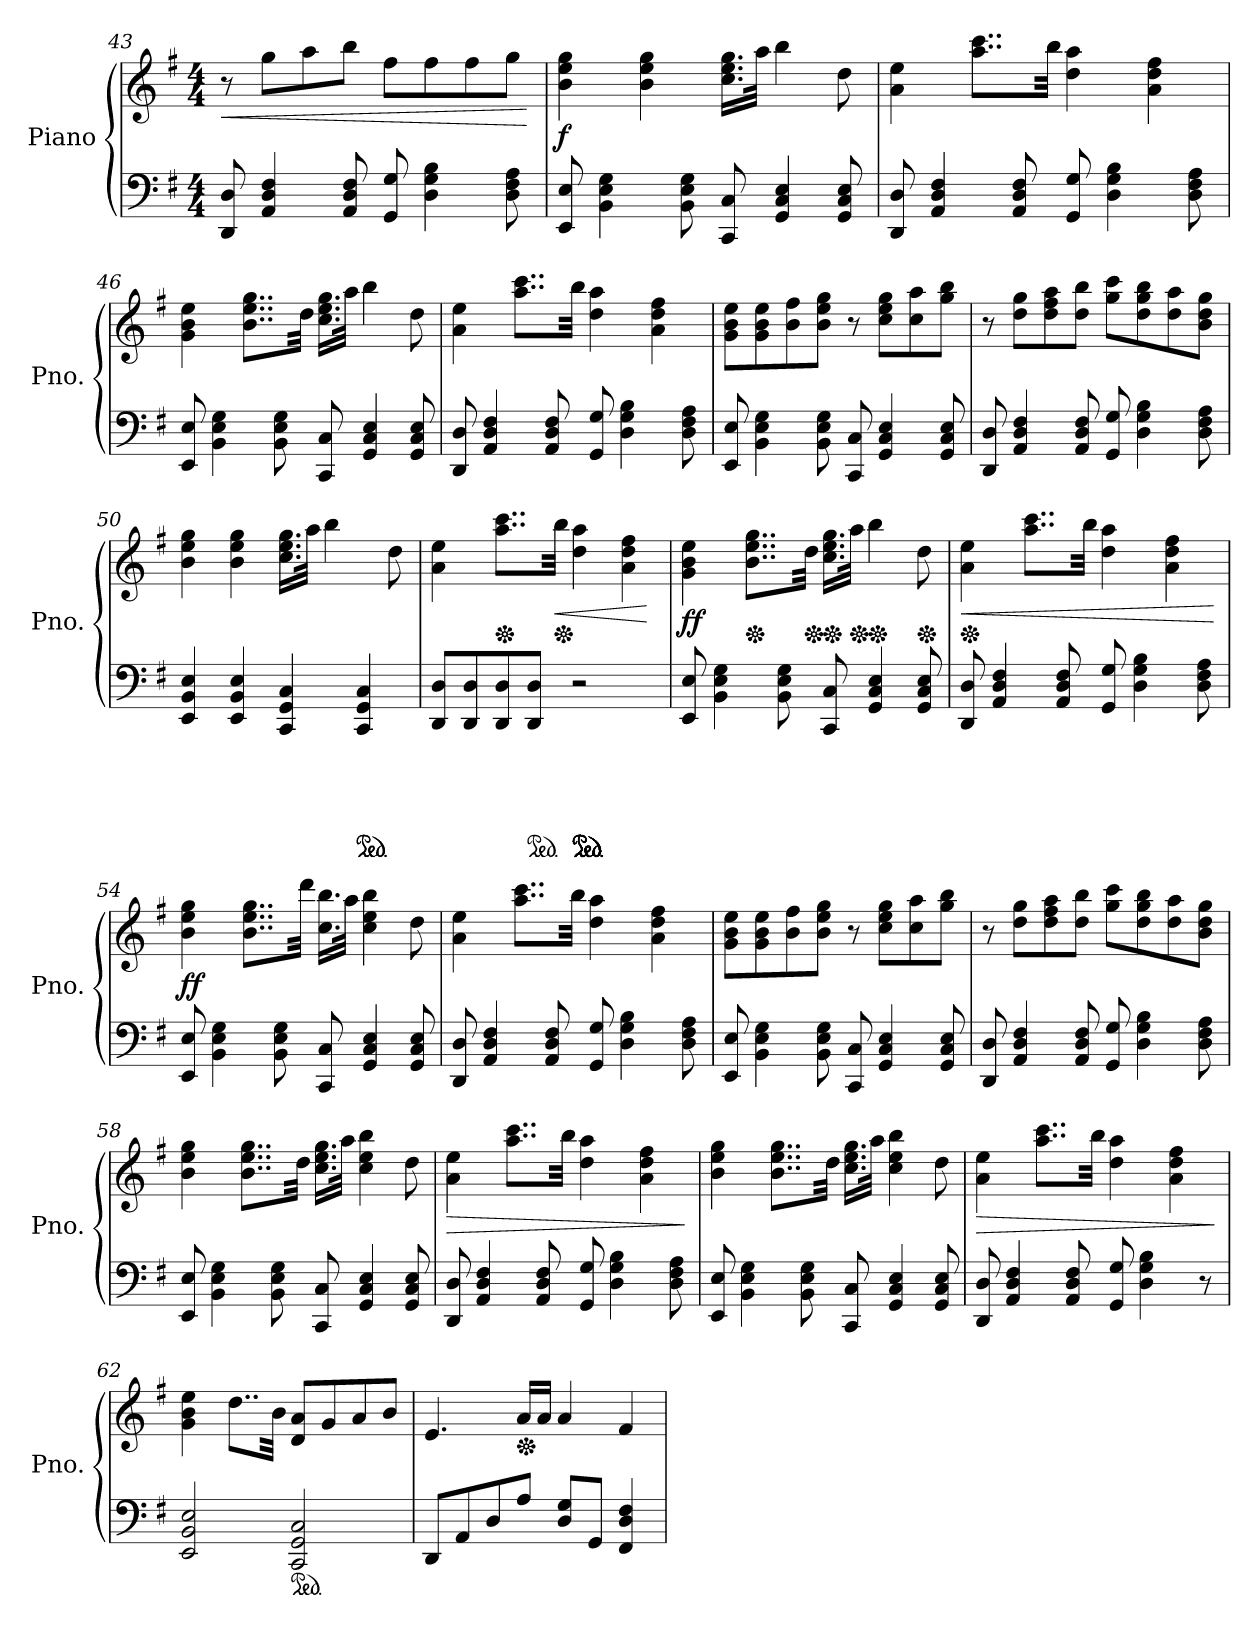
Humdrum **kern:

**kern	**kern	**dynam
*part1	*part1	*part1
*staff2	*staff1	*staff1/2
*I"Piano	*	*
*I'Pno.	*	*
*clefF4	*clefG2	*
*k[f#]	*k[f#]	*
*M4/4	*M4/4	*
=43	=43	=43
!	!	!LO:HP:b
8DD/ 8D/	8r	<
4AA/ 4D/ 4F#/	8gg\L	.
.	8aa\	.
8AA/ 8D/ 8F#/	8bb\J	.
8GG/ 8G/	8ff#\L	.
4D\ 4G\ 4B\	8ff#\	.
.	8ff#\	.
8D\ 8F#\ 8A\	8gg\J	.
.	.	[
=44	=44	=44
!	!	!LO:DY:b
8EE/ 8E/	4b\ 4ee\ 4gg\	f
4BB\ 4E\ 4G\	.	.
.	4b\ 4ee\ 4gg\	.
8BB\ 8E\ 8G\	.	.
8CC/ 8C/	16.cc\ 16.ee\ 16.gg\LL	.
.	32aa\JJk	.
4GG/ 4C/ 4E/	4bb\	.
8GG/ 8C/ 8E/	8dd\	.
!!LO:LB:g=z
=45	=45	=45
8DD/ 8D/	4a\ 4ee\	.
4AA/ 4D/ 4F#/	.	.
.	8..aa\ 8..ccc\L	.
8AA/ 8D/ 8F#/	.	.
.	32bb\Jkk	.
8GG/ 8G/	4dd\ 4aa\	.
4D\ 4G\ 4B\	.	.
.	4a\ 4dd\ 4ff#\	.
8D\ 8F#\ 8A\	.	.
=46	=46	=46
8EE/ 8E/	4g\ 4b\ 4ee\	.
4BB\ 4E\ 4G\	.	.
.	8..b\ 8..ee\ 8..gg\L	.
8BB\ 8E\ 8G\	.	.
.	32dd\Jkk	.
8CC/ 8C/	16.cc\ 16.ee\ 16.gg\LL	.
.	32aa\JJk	.
4GG/ 4C/ 4E/	4bb\	.
8GG/ 8C/ 8E/	8dd\	.
=47	=47	=47
8DD/ 8D/	4a\ 4ee\	.
4AA/ 4D/ 4F#/	.	.
.	8..aa\ 8..ccc\L	.
8AA/ 8D/ 8F#/	.	.
.	32bb\Jkk	.
8GG/ 8G/	4dd\ 4aa\	.
4D\ 4G\ 4B\	.	.
.	4a\ 4dd\ 4ff#\	.
8D\ 8F#\ 8A\	.	.
=48	=48	=48
8EE/ 8E/	8g\ 8b\ 8ee\L	.
4BB\ 4E\ 4G\	8g\ 8b\ 8ee\	.
.	8b\ 8ff#\	.
8BB\ 8E\ 8G\	8b\ 8ee\ 8gg\J	.
8CC/ 8C/	8r	.
4GG/ 4C/ 4E/	8cc\ 8ee\ 8gg\L	.
.	8cc\ 8aa\	.
8GG/ 8C/ 8E/	8gg\ 8bb\J	.
!!LO:PB:g=z
=49	=49	=49
8DD/ 8D/	8r	.
4AA/ 4D/ 4F#/	8dd\ 8gg\L	.
.	8dd\ 8ff#\ 8aa\	.
8AA/ 8D/ 8F#/	8dd\ 8bb\J	.
8GG/ 8G/	8gg\ 8ccc\L	.
4D\ 4G\ 4B\	8dd\ 8gg\ 8bb\	.
.	8dd\ 8aa\	.
8D\ 8F#\ 8A\	8b\ 8dd\ 8gg\J	.
=50	=50	=50
4EE/ 4BB/ 4E/	4b\ 4ee\ 4gg\	.
4EE/ 4BB/ 4E/	4b\ 4ee\ 4gg\	.
4CC/ 4GG/ 4C/	16.cc\ 16.ee\ 16.gg\LL	.
.	32aa\JJk	.
.	4bb\	.
*ped	*	*
*ped	*	*
4CC/ 4GG/ 4C/	.	.
.	8dd\	.
=51	=51	=51
8DD/ 8D/L	4a\ 4ee\	.
8DD/ 8D/	.	.
*	*Xped	*
8DD/ 8D/	8..aa\ 8..ccc\L	.
*ped	*	*
8DD/ 8D/J	.	.
*	*Xped	*
!	!	!LO:HP:b
.	32bb\Jkk	<
*ped	*	*
*ped	*	*
*ped	*	*
*ped	*	*
*ped	*	*
*ped	*	*
2r	4dd\ 4aa\	.
.	4a\ 4dd\ 4ff#\	.
.	.	[
=52	=52	=52
!	!	!LO:DY:b
8EE/ 8E/	4g\ 4b\ 4ee\	ff
4BB\ 4E\ 4G\	.	.
*	*Xped	*
.	8..b\ 8..ee\ 8..gg\L	.
8BB\ 8E\ 8G\	.	.
*	*Xped	*
.	32dd\Jkk	.
*	*Xped	*
8CC/ 8C/	16.cc\ 16.ee\ 16.gg\LL	.
*	*Xped	*
.	32aa\JJk	.
*	*Xped	*
4GG/ 4C/ 4E/	4bb\	.
*	*Xped	*
8GG/ 8C/ 8E/	8dd\	.
!!LO:LB:g=z
=53	=53	=53
*	*Xped	*
!	!	!LO:HP:b
8DD/ 8D/	4a\ 4ee\	<
4AA/ 4D/ 4F#/	.	.
.	8..aa\ 8..ccc\L	.
8AA/ 8D/ 8F#/	.	.
.	32bb\Jkk	.
8GG/ 8G/	4dd\ 4aa\	.
4D\ 4G\ 4B\	.	.
.	4a\ 4dd\ 4ff#\	.
8D\ 8F#\ 8A\	.	.
.	.	[
=54	=54	=54
!	!	!LO:DY:b
8EE/ 8E/	4b\ 4ee\ 4gg\	ff
4BB\ 4E\ 4G\	.	.
.	8..b\ 8..ee\ 8..gg\L	.
8BB\ 8E\ 8G\	.	.
.	32ddd\Jkk	.
8CC/ 8C/	16.cc\ 16.bb\LL	.
.	32aa\JJk	.
4GG/ 4C/ 4E/	4cc\ 4ee\ 4bb\	.
8GG/ 8C/ 8E/	8dd\	.
=55	=55	=55
8DD/ 8D/	4a\ 4ee\	.
4AA/ 4D/ 4F#/	.	.
.	8..aa\ 8..ccc\L	.
8AA/ 8D/ 8F#/	.	.
.	32bb\Jkk	.
8GG/ 8G/	4dd\ 4aa\	.
4D\ 4G\ 4B\	.	.
.	4a\ 4dd\ 4ff#\	.
8D\ 8F#\ 8A\	.	.
=56	=56	=56
8EE/ 8E/	8g\ 8b\ 8ee\L	.
4BB\ 4E\ 4G\	8g\ 8b\ 8ee\	.
.	8b\ 8ff#\	.
8BB\ 8E\ 8G\	8b\ 8ee\ 8gg\J	.
8CC/ 8C/	8r	.
4GG/ 4C/ 4E/	8cc\ 8ee\ 8gg\L	.
.	8cc\ 8aa\	.
8GG/ 8C/ 8E/	8gg\ 8bb\J	.
!!LO:LB:g=z
=57	=57	=57
8DD/ 8D/	8r	.
4AA/ 4D/ 4F#/	8dd\ 8gg\L	.
.	8dd\ 8ff#\ 8aa\	.
8AA/ 8D/ 8F#/	8dd\ 8bb\J	.
8GG/ 8G/	8gg\ 8ccc\L	.
4D\ 4G\ 4B\	8dd\ 8gg\ 8bb\	.
.	8dd\ 8aa\	.
8D\ 8F#\ 8A\	8b\ 8dd\ 8gg\J	.
=58	=58	=58
8EE/ 8E/	4b\ 4ee\ 4gg\	.
4BB\ 4E\ 4G\	.	.
.	8..b\ 8..ee\ 8..gg\L	.
8BB\ 8E\ 8G\	.	.
.	32dd\Jkk	.
8CC/ 8C/	16.cc\ 16.ee\ 16.gg\LL	.
.	32aa\JJk	.
4GG/ 4C/ 4E/	4cc\ 4ee\ 4bb\	.
8GG/ 8C/ 8E/	8dd\	.
=59	=59	=59
!	!	!LO:HP:b
8DD/ 8D/	4a\ 4ee\	>
4AA/ 4D/ 4F#/	.	.
.	8..aa\ 8..ccc\L	.
8AA/ 8D/ 8F#/	.	.
.	32bb\Jkk	.
8GG/ 8G/	4dd\ 4aa\	.
4D\ 4G\ 4B\	.	.
.	4a\ 4dd\ 4ff#\	.
8D\ 8F#\ 8A\	.	.
.	.	]
=60	=60	=60
8EE/ 8E/	4b\ 4ee\ 4gg\	.
4BB\ 4E\ 4G\	.	.
.	8..b\ 8..ee\ 8..gg\L	.
8BB\ 8E\ 8G\	.	.
.	32dd\Jkk	.
8CC/ 8C/	16.cc\ 16.ee\ 16.gg\LL	.
.	32aa\JJk	.
4GG/ 4C/ 4E/	4cc\ 4ee\ 4bb\	.
8GG/ 8C/ 8E/	8dd\	.
!!LO:LB:g=z
=61	=61	=61
!	!	!LO:HP:b
8DD/ 8D/	4a\ 4ee\	>
4AA/ 4D/ 4F#/	.	.
.	8..aa\ 8..ccc\L	.
8AA/ 8D/ 8F#/	.	.
.	32bb\Jkk	.
8GG/ 8G/	4dd\ 4aa\	.
4D\ 4G\ 4B\	.	.
.	4a\ 4dd\ 4ff#\	.
8r	.	.
.	.	]
=62	=62	=62
2EE/ 2BB/ 2E/	4g\ 4b\ 4ee\	.
.	8..dd\L	.
.	32b\Jkk	.
*ped	*	*
2CC/ 2GG/ 2C/	8d/ 8a/L	.
.	8g/	.
.	8a/	.
.	8b/J	.
=63	=63	=63
8DD/L	4.e/	.
8AA/	.	.
8D/	.	.
*	*Xped	*
8A/J	16a/LL	.
.	16a/JJ	.
8D/ 8G/L	4a/	.
8GG/J	.	.
4FF#/ 4D/ 4F#/	4f#/	.
=	=	=
*-	*-	*-
